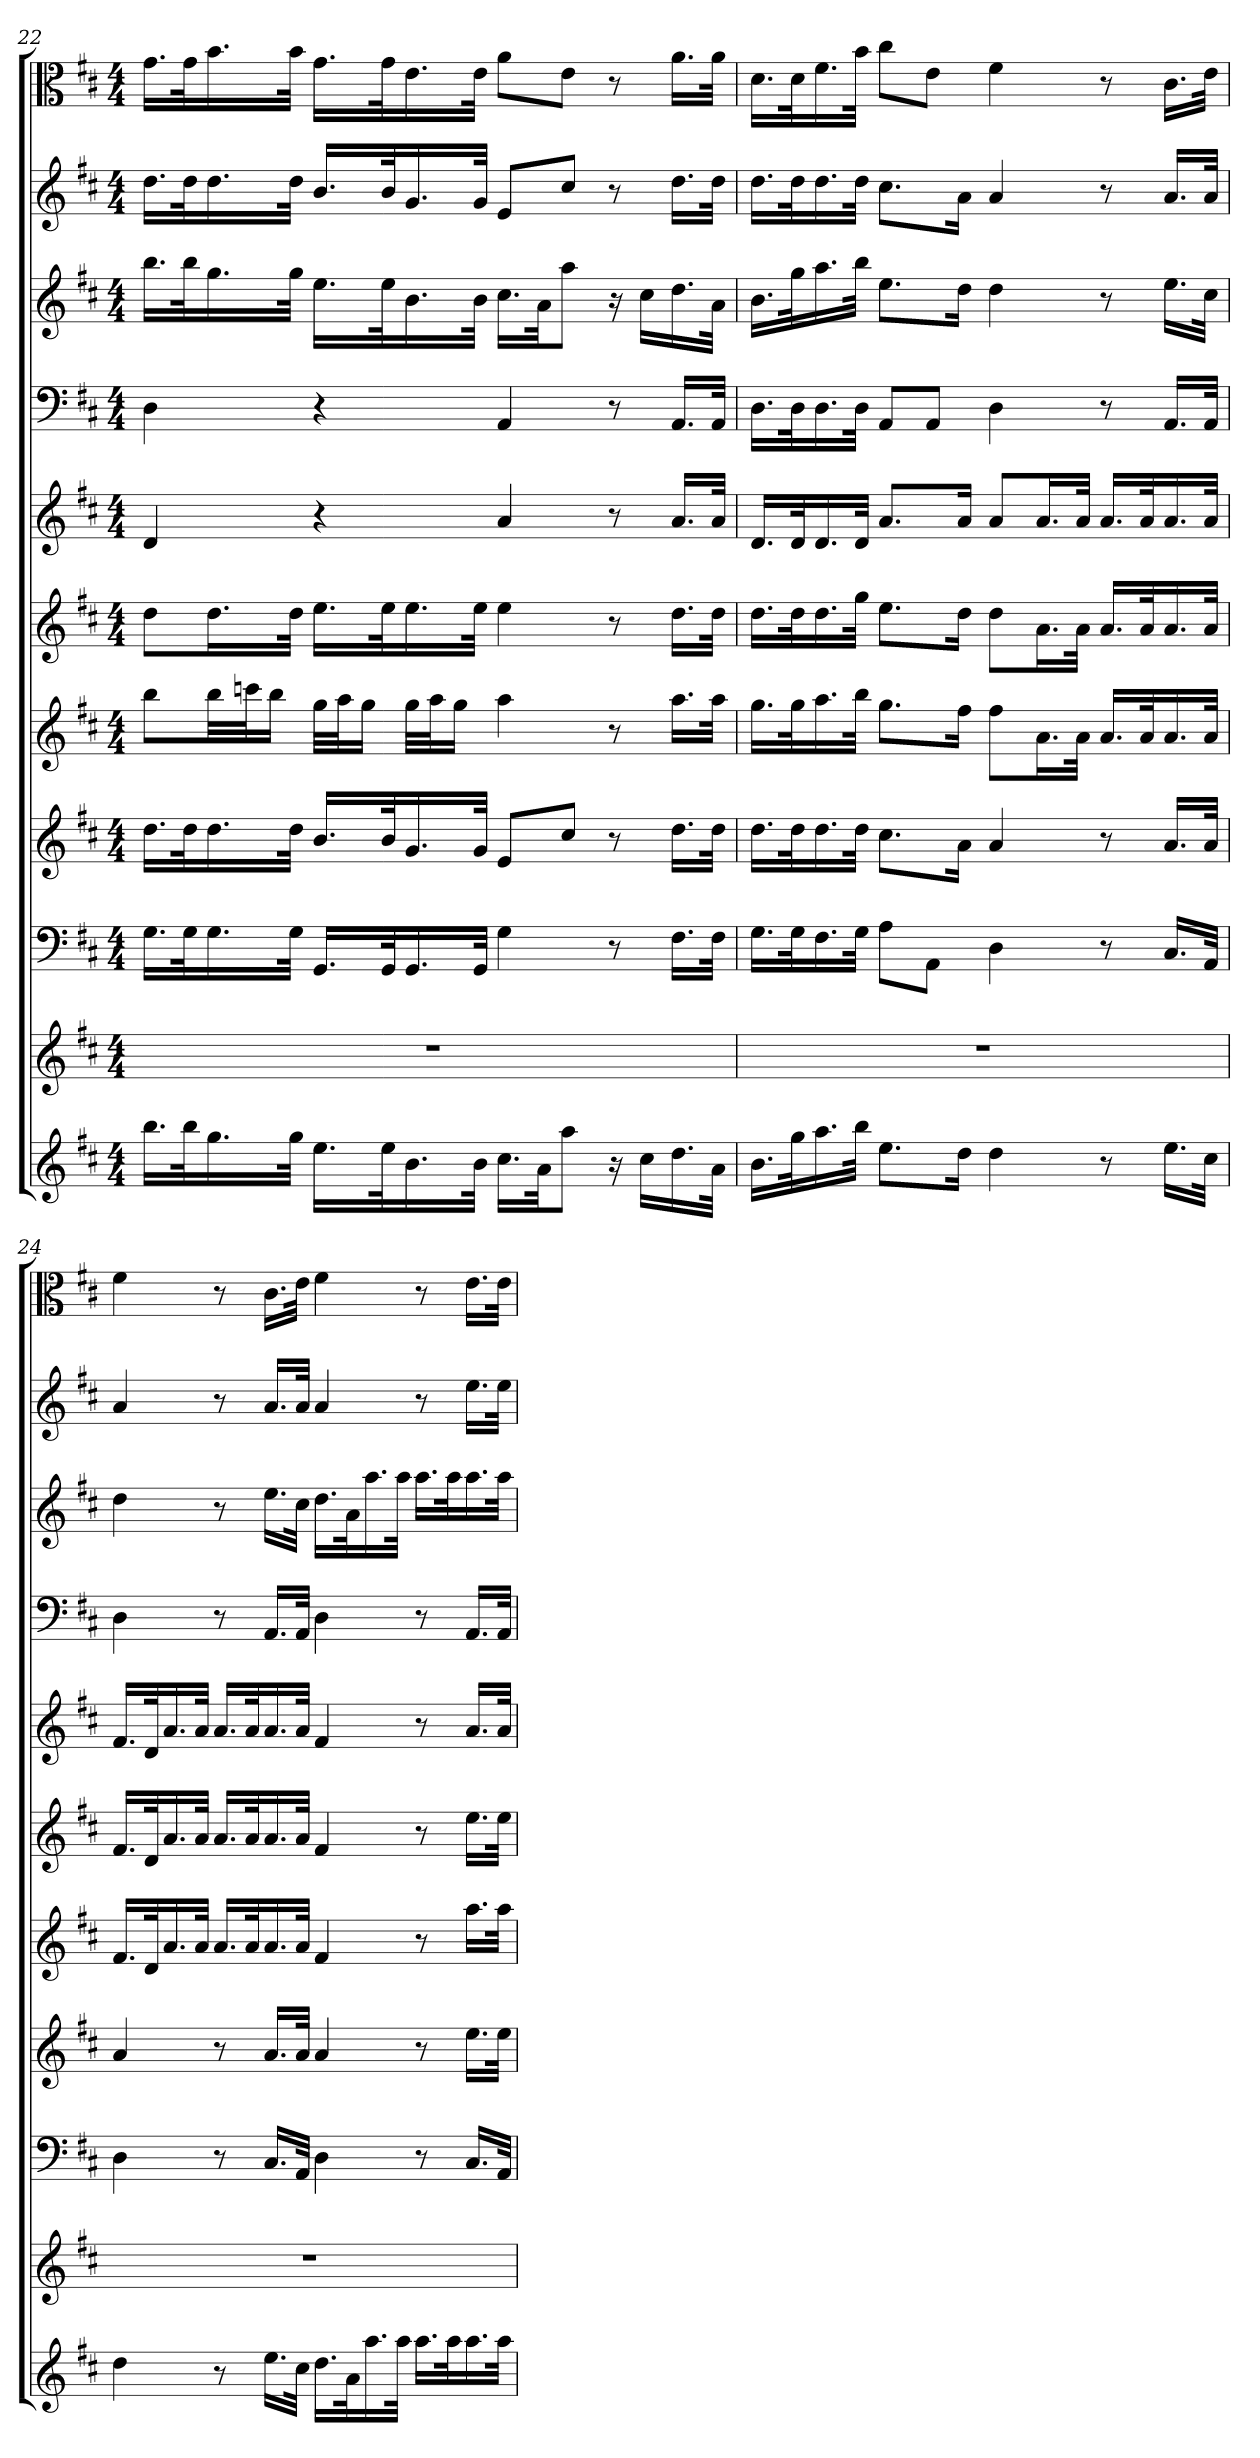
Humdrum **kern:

**kern	**kern	**kern	**kern	**kern	**kern	**kern	**kern	**kern	**kern	**kern
*part11	*part10	*part9	*part8	*part7	*part6	*part5	*part4	*part3	*part2	*part1
*staff11	*staff10	*staff9	*staff8	*staff7	*staff6	*staff5	*staff4	*staff3	*staff2	*staff1
*clefG2	*clefG2	*clefF4	*clefG2	*clefG2	*clefG2	*clefG2	*clefF4	*clefG2	*clefG2	*clefC3
*k[f#c#]	*k[f#c#]	*k[f#c#]	*k[f#c#]	*k[f#c#]	*k[f#c#]	*k[f#c#]	*k[f#c#]	*k[f#c#]	*k[f#c#]	*k[f#c#]
*D:	*D:	*D:	*D:	*D:	*D:	*D:	*D:	*D:	*D:	*D:
*M4/4	*M4/4	*M4/4	*M4/4	*M4/4	*M4/4	*M4/4	*M4/4	*M4/4	*M4/4	*M4/4
=22	=22	=22	=22	=22	=22	=22	=22	=22	=22	=22
16.bb\LL	1r	16.G\LL	16.dd\LL	8bb\L	8dd\L	4d/	4D\	16.bb\LL	16.dd\LL	16.g\LL
32bb\K	.	32G\K	32dd\K	.	.	.	.	32bb\K	32dd\K	32g\K
16.gg\	.	16.G\	16.dd\	32bb\LL	16.dd\L	.	.	16.gg\	16.dd\	16.b\
.	.	.	.	32cccn\J	.	.	.	.	.	.
.	.	.	.	16bb\JJ	.	.	.	.	.	.
32gg\JJk	.	32G\JJk	32dd\JJk	.	32dd\JJk	.	.	32gg\JJk	32dd\JJk	32b\JJk
16.ee\LL	.	16.GG/LL	16.b/LL	32gg\LLL	16.ee\LL	4r	4r	16.ee\LL	16.b/LL	16.g\LL
.	.	.	.	32aa\J	.	.	.	.	.	.
.	.	.	.	16gg\JJ	.	.	.	.	.	.
32ee\K	.	32GG/K	32b/K	.	32ee\K	.	.	32ee\K	32b/K	32g\K
16.b\	.	16.GG/	16.g/	32gg\LLL	16.ee\	.	.	16.b\	16.g/	16.e\
.	.	.	.	32aa\J	.	.	.	.	.	.
.	.	.	.	16gg\JJ	.	.	.	.	.	.
32b\JJk	.	32GG/JJk	32g/JJk	.	32ee\JJk	.	.	32b\JJk	32g/JJk	32e\JJk
16.cc#\LL	.	4G\	8e/L	4aa\	4ee\	4a/	4AA/	16.cc#\LL	8e/L	8a\L
32a\JK	.	.	.	.	.	.	.	32a\JK	.	.
8aa\J	.	.	8cc#/J	.	.	.	.	8aa\J	8cc#/J	8e\J
16r	.	8r	8r	8r	8r	8r	8r	16r	8r	8r
16cc#\LL	.	.	.	.	.	.	.	16cc#\LL	.	.
16.dd\	.	16.F#\LL	16.dd\LL	16.aa\LL	16.dd\LL	16.a/LL	16.AA/LL	16.dd\	16.dd\LL	16.a\LL
32a\JJk	.	32F#\JJk	32dd\JJk	32aa\JJk	32dd\JJk	32a/JJk	32AA/JJk	32a\JJk	32dd\JJk	32a\JJk
=23	=23	=23	=23	=23	=23	=23	=23	=23	=23	=23
16.b\LL	1r	16.G\LL	16.dd\LL	16.gg\LL	16.dd\LL	16.d/LL	16.D\LL	16.b\LL	16.dd\LL	16.d\LL
32gg\K	.	32G\K	32dd\K	32gg\K	32dd\K	32d/K	32D\K	32gg\K	32dd\K	32d\K
16.aa\	.	16.F#\	16.dd\	16.aa\	16.dd\	16.d/	16.D\	16.aa\	16.dd\	16.f#\
32bb\JJk	.	32G\JJk	32dd\JJk	32bb\JJk	32gg\JJk	32d/JJk	32D\JJk	32bb\JJk	32dd\JJk	32b\JJk
8.ee\L	.	8A\L	8.cc#\L	8.gg\L	8.ee\L	8.a/L	8AA/L	8.ee\L	8.cc#\L	8cc#\L
.	.	8AA\J	.	.	.	.	8AA/J	.	.	8e\J
16dd\Jk	.	.	16a\Jk	16ff#\Jk	16dd\Jk	16a/Jk	.	16dd\Jk	16a\Jk	.
4dd\	.	4D\	4a/	8ff#\L	8dd\L	8a/L	4D\	4dd\	4a/	4f#\
.	.	.	.	16.a\L	16.a\L	16.a/L	.	.	.	.
.	.	.	.	32a\JJk	32a\JJk	32a/JJk	.	.	.	.
8r	.	8r	8r	16.a/LL	16.a/LL	16.a/LL	8r	8r	8r	8r
.	.	.	.	32a/K	32a/K	32a/K	.	.	.	.
16.ee\LL	.	16.C#/LL	16.a/LL	16.a/	16.a/	16.a/	16.AA/LL	16.ee\LL	16.a/LL	16.c#\LL
32cc#\JJk	.	32AA/JJk	32a/JJk	32a/JJk	32a/JJk	32a/JJk	32AA/JJk	32cc#\JJk	32a/JJk	32e\JJk
=24	=24	=24	=24	=24	=24	=24	=24	=24	=24	=24
4dd\	1r	4D\	4a/	16.f#/LL	16.f#/LL	16.f#/LL	4D\	4dd\	4a/	4f#\
.	.	.	.	32d/K	32d/K	32d/K	.	.	.	.
.	.	.	.	16.a/	16.a/	16.a/	.	.	.	.
.	.	.	.	32a/JJk	32a/JJk	32a/JJk	.	.	.	.
8r	.	8r	8r	16.a/LL	16.a/LL	16.a/LL	8r	8r	8r	8r
.	.	.	.	32a/K	32a/K	32a/K	.	.	.	.
16.ee\LL	.	16.C#/LL	16.a/LL	16.a/	16.a/	16.a/	16.AA/LL	16.ee\LL	16.a/LL	16.c#\LL
32cc#\JJk	.	32AA/JJk	32a/JJk	32a/JJk	32a/JJk	32a/JJk	32AA/JJk	32cc#\JJk	32a/JJk	32e\JJk
16.dd\LL	.	4D\	4a/	4f#/	4f#/	4f#/	4D\	16.dd\LL	4a/	4f#\
32a\K	.	.	.	.	.	.	.	32a\K	.	.
16.aa\	.	.	.	.	.	.	.	16.aa\	.	.
32aa\JJk	.	.	.	.	.	.	.	32aa\JJk	.	.
16.aa\LL	.	8r	8r	8r	8r	8r	8r	16.aa\LL	8r	8r
32aa\K	.	.	.	.	.	.	.	32aa\K	.	.
16.aa\	.	16.C#/LL	16.ee\LL	16.aa\LL	16.ee\LL	16.a/LL	16.AA/LL	16.aa\	16.ee\LL	16.e\LL
32aa\JJk	.	32AA/JJk	32ee\JJk	32aa\JJk	32ee\JJk	32a/JJk	32AA/JJk	32aa\JJk	32ee\JJk	32e\JJk
=	=	=	=	=	=	=	=	=	=	=
*-	*-	*-	*-	*-	*-	*-	*-	*-	*-	*-
